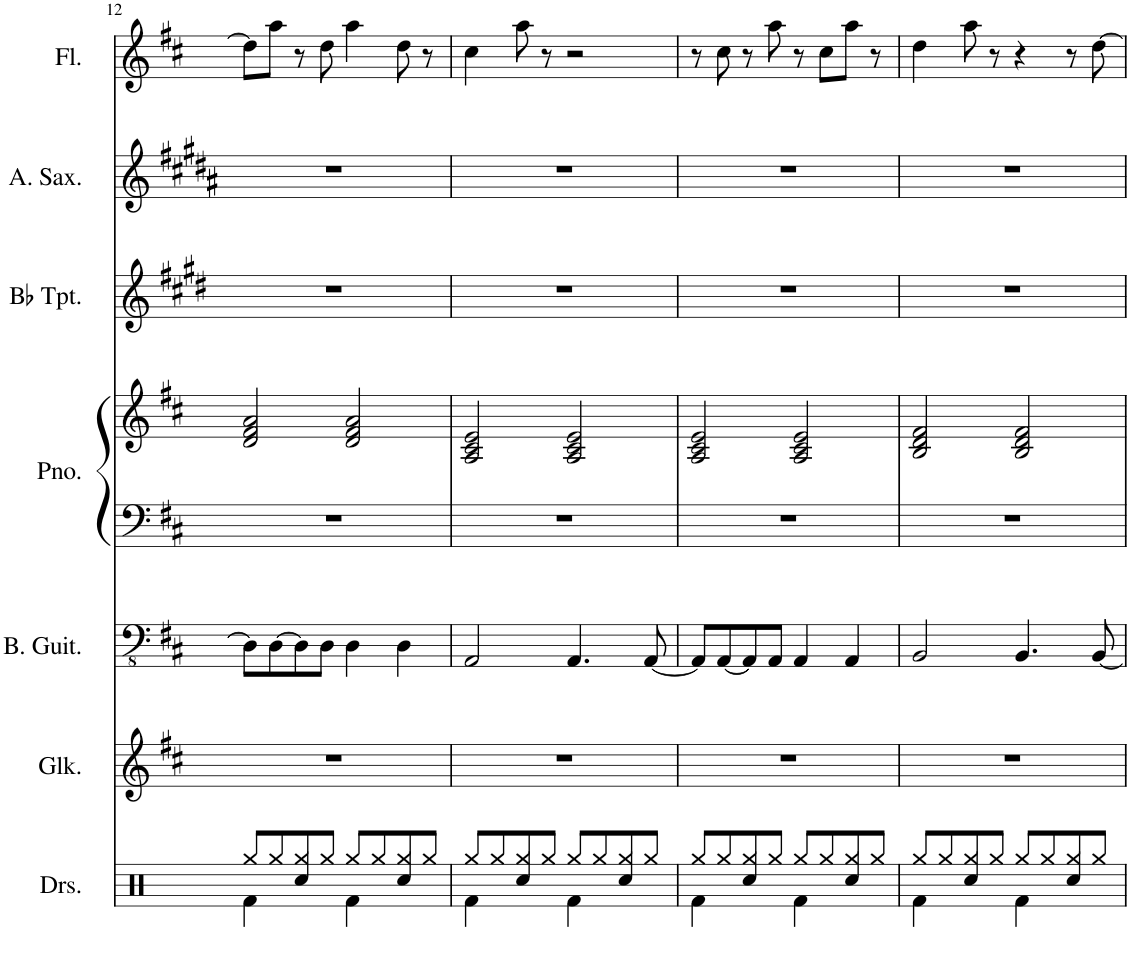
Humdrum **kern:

**kern	**kern	**kern	**kern	**kern	**kern	**kern	**kern
*part7	*part6	*part5	*part4	*part4	*part3	*part2	*part1
*staff8	*staff7	*staff6	*staff5	*staff4	*staff3	*staff2	*staff1
*I"Drumset	*I"Glockenspiel	*I"Bass Guitar	*I"Piano	*	*I"Bb Trumpet	*I"Alto Saxophone	*I"Flute
*I'Drs.	*I'Glk.	*I'B. Guit.	*I'Pno.	*	*I'Bb Tpt.	*I'A. Sax.	*I'Fl.
!!LO:PB:g=z
*clefX	*clefG2	*clefFv4	*clefF4	*clefG2	*clefG2	*clefG2	*clefG2
*	*Trd-14c-24	*	*	*	*Trd1c2	*Trd5c9	*
*k[]	*k[f#c#]	*k[f#c#]	*k[f#c#]	*k[f#c#]	*k[f#c#g#d#]	*k[f#c#g#d#a#]	*k[f#c#]
*M4/4	*M4/4	*M4/4	*M4/4	*M4/4	*M4/4	*M4/4	*M4/4
=12	=12	=12	=12	=12	=12	=12	=12
*^	*	*	*	*	*	*	*
4Rf\	8Rgg/L	1r	8DD\L]	1r	2d/ 2f#/ 2a/	1r	1r	8dd\L]
.	8Rgg/	.	[8DD\	.	.	.	.	8aa\J
4Rcc/	8Rgg/	.	8DD\]	.	.	.	.	8r
.	8Rgg/J	.	8DD\J	.	.	.	.	8dd\
4Rf\	8Rgg/L	.	4DD\	.	2d/ 2f#/ 2a/	.	.	4aa\
.	8Rgg/	.	.	.	.	.	.	.
4Rcc/	8Rgg/	.	4DD\	.	.	.	.	8dd\
.	8Rgg/J	.	.	.	.	.	.	8r
=13	=13	=13	=13	=13	=13	=13	=13	=13
4Rf\	8Rgg/L	1r	2AAA/	1r	2A/ 2c#/ 2e/	1r	1r	4cc#\
.	8Rgg/	.	.	.	.	.	.	.
4Rcc/	8Rgg/	.	.	.	.	.	.	8aa\
.	8Rgg/J	.	.	.	.	.	.	8r
4Rf\	8Rgg/L	.	4.AAA/	.	2A/ 2c#/ 2e/	.	.	2r
.	8Rgg/	.	.	.	.	.	.	.
4Rcc/	8Rgg/	.	.	.	.	.	.	.
.	8Rgg/J	.	[8AAA/	.	.	.	.	.
=14	=14	=14	=14	=14	=14	=14	=14	=14
4Rf\	8Rgg/L	1r	8AAA/L]	1r	2A/ 2c#/ 2e/	1r	1r	8r
.	8Rgg/	.	[8AAA/	.	.	.	.	8cc#\
4Rcc/	8Rgg/	.	8AAA/]	.	.	.	.	8r
.	8Rgg/J	.	8AAA/J	.	.	.	.	8aa\
4Rf\	8Rgg/L	.	4AAA/	.	2A/ 2c#/ 2e/	.	.	8r
.	8Rgg/	.	.	.	.	.	.	8cc#\L
4Rcc/	8Rgg/	.	4AAA/	.	.	.	.	8aa\J
.	8Rgg/J	.	.	.	.	.	.	8r
=15	=15	=15	=15	=15	=15	=15	=15	=15
4Rf\	8Rgg/L	1r	2BBB/	1r	2B/ 2d/ 2f#/	1r	1r	4dd\
.	8Rgg/	.	.	.	.	.	.	.
4Rcc/	8Rgg/	.	.	.	.	.	.	8aa\
.	8Rgg/J	.	.	.	.	.	.	8r
4Rf\	8Rgg/L	.	4.BBB/	.	2B/ 2d/ 2f#/	.	.	4r
.	8Rgg/	.	.	.	.	.	.	.
4Rcc/	8Rgg/	.	.	.	.	.	.	8r
.	8Rgg/J	.	[8BBB/	.	.	.	.	[8dd\
*v	*v	*	*	*	*	*	*	*
=	=	=	=	=	=	=	=
*-	*-	*-	*-	*-	*-	*-	*-
